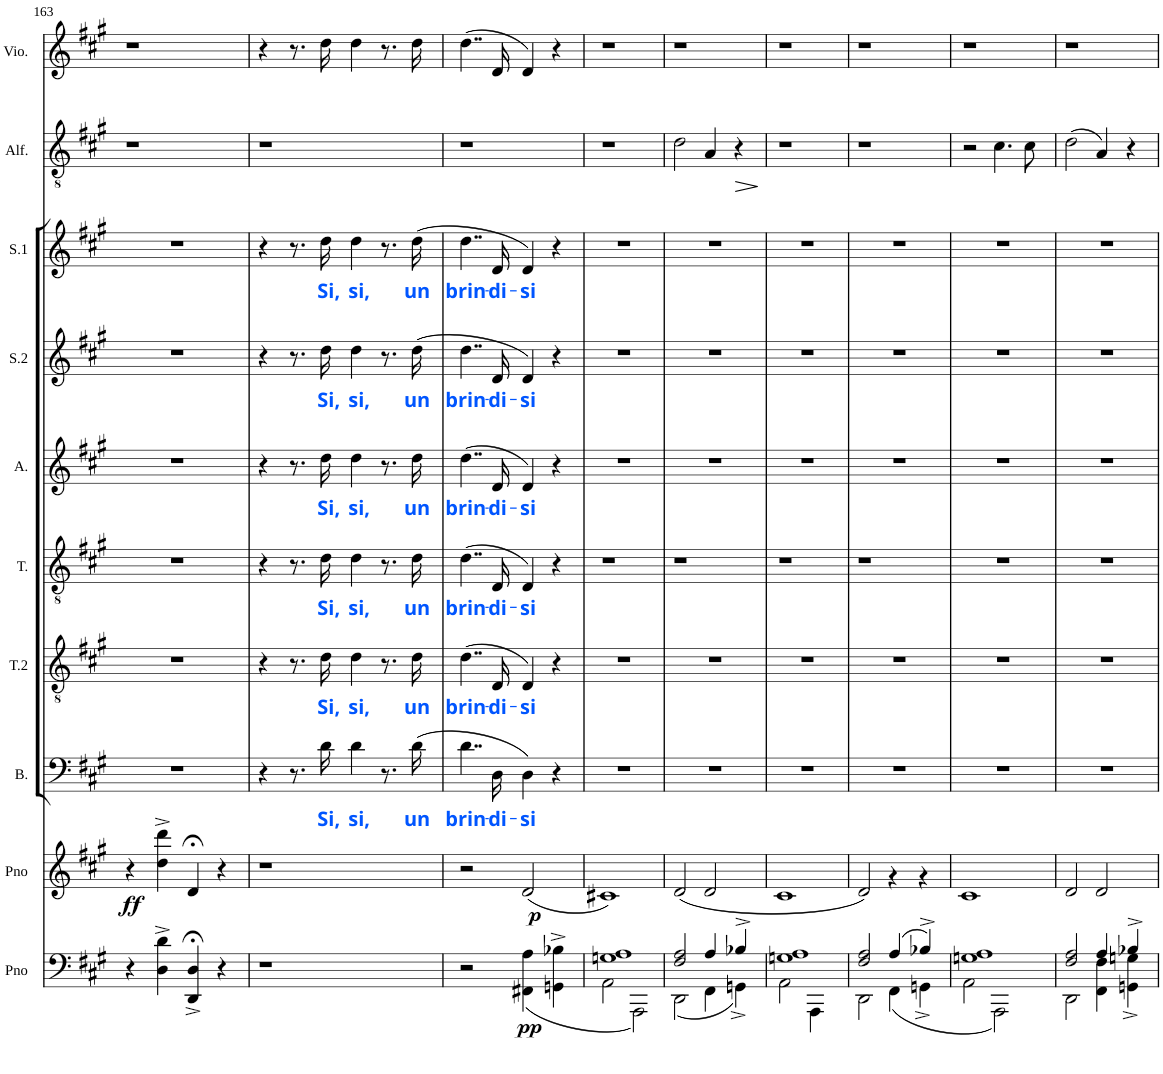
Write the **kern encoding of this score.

**kern	**dynam	**kern	**dynam	**kern	**text	**kern	**text	**kern	**text	**kern	**text	**kern	**text	**kern	**text	**kern	**dynam	**kern
*part10	*part10	*part9	*part9	*part8	*part8	*part7	*part7	*part6	*part6	*part5	*part5	*part4	*part4	*part3	*part3	*part2	*part2	*part1
*staff10	*staff10	*staff9	*staff9	*staff8	*staff8	*staff7	*staff7	*staff6	*staff6	*staff5	*staff5	*staff4	*staff4	*staff3	*staff3	*staff2	*staff2	*staff1
*I"Piano	*	*I"Piano	*	*I"Bass	*	*I"T.2	*	*I"T.1	*	*I"Alto	*	*I"S.2	*	*I"S.1	*	*I"Alfredo	*	*I"Violetta
*I'Pno	*	*I'Pno	*	*I'B.	*	*I'T.2	*	*I'T.	*	*I'A.	*	*I'S.2	*	*I'S.1	*	*I'Alf.	*	*I'Vio.
!!LO:PB:g=z
*clefF4	*	*clefG2	*	*clefF4	*	*clefGv2	*	*clefGv2	*	*clefG2	*	*clefG2	*	*clefG2	*	*clefGv2	*	*clefG2
*k[f#c#g#]	*	*k[f#c#g#]	*	*k[f#c#g#]	*	*k[f#c#g#]	*	*k[f#c#g#]	*	*k[f#c#g#]	*	*k[f#c#g#]	*	*k[f#c#g#]	*	*k[f#c#g#]	*	*k[f#c#g#]
*A:	*	*A:	*	*A:	*	*A:	*	*A:	*	*A:	*	*A:	*	*A:	*	*A:	*	*A:
*M4/4	*	*M4/4	*	*M4/4	*	*M4/4	*	*M4/4	*	*M4/4	*	*M4/4	*	*M4/4	*	*M4/4	*	*M4/4
*met(c)	*	*met(c)	*	*met(c)	*	*met(c)	*	*met(c)	*	*met(c)	*	*met(c)	*	*met(c)	*	*met(c)	*	*met(c)
=163	=163	=163	=163	=163	=163	=163	=163	=163	=163	=163	=163	=163	=163	=163	=163	=163	=163	=163
!	!	!	!LO:DY:b	!	!	!	!	!	!	!	!	!	!	!	!	!	!	!
4r	.	4r	ff	1r	.	1r	.	1r	.	1r	.	1r	.	1r	.	1r	.	1r
4D\^ 4d\^	.	4dd\^ 4ddd\^	.	.	.	.	.	.	.	.	.	.	.	.	.	.	.	.
4DD/;<^ 4D/;<^	.	4d;</	.	.	.	.	.	.	.	.	.	.	.	.	.	.	.	.
4r	.	4r	.	.	.	.	.	.	.	.	.	.	.	.	.	.	.	.
=164	=164	=164	=164	=164	=164	=164	=164	=164	=164	=164	=164	=164	=164	=164	=164	=164	=164	=164
1r	.	1r	.	4r	.	4r	.	4r	.	4r	.	4r	.	4r	.	1r	.	4r
.	.	.	.	8.r	.	8.r	.	8.r	.	8.r	.	8.r	.	8.r	.	.	.	8.r
!	!	!	!	!	!LO:LY:b:color=#0055FF	!	!LO:LY:b:color=#0055FF	!	!LO:LY:b:color=#0055FF	!	!LO:LY:b:color=#0055FF	!	!LO:LY:b:color=#0055FF	!	!LO:LY:b:color=#0055FF	!	!	!
.	.	.	.	16d\	Si,	16d\	Si,	16d\	Si,	16dd\	Si,	16dd\	Si,	16dd\	Si,	.	.	16dd\
!	!	!	!	!	!LO:LY:b:color=#0055FF	!	!LO:LY:b:color=#0055FF	!	!LO:LY:b:color=#0055FF	!	!LO:LY:b:color=#0055FF	!	!LO:LY:b:color=#0055FF	!	!LO:LY:b:color=#0055FF	!	!	!
.	.	.	.	4d\	si,	4d\	si,	4d\	si,	4dd\	si,	4dd\	si,	4dd\	si,	.	.	4dd\
.	.	.	.	8.r	.	8.r	.	8.r	.	8.r	.	8.r	.	8.r	.	.	.	8.r
!	!	!	!	!	!LO:LY:b:color=#0055FF	!	!LO:LY:b:color=#0055FF	!	!LO:LY:b:color=#0055FF	!	!LO:LY:b:color=#0055FF	!	!LO:LY:b:color=#0055FF	!	!LO:LY:b:color=#0055FF	!	!	!
.	.	.	.	(16d\	un	16d\	un	16d\	un	16dd\	un	(16dd\	un	(16dd\	un	.	.	16dd\
=165	=165	=165	=165	=165	=165	=165	=165	=165	=165	=165	=165	=165	=165	=165	=165	=165	=165	=165
!	!	!	!	!	!LO:LY:b:color=#0055FF	!	!LO:LY:b:color=#0055FF	!	!LO:LY:b:color=#0055FF	!	!LO:LY:b:color=#0055FF	!	!LO:LY:b:color=#0055FF	!	!LO:LY:b:color=#0055FF	!	!	!
2r	.	2r	.	4..d\	brin-	(4..d\	brin-	(4..d\	brin-	(4..dd\	brin-	4..dd\	brin-	4..dd\	brin-	1r	.	(4..dd\
!	!	!	!	!	!LO:LY:b:color=#0055FF	!	!LO:LY:b:color=#0055FF	!	!LO:LY:b:color=#0055FF	!	!LO:LY:b:color=#0055FF	!	!LO:LY:b:color=#0055FF	!	!LO:LY:b:color=#0055FF	!	!	!
.	.	.	.	16D\	-di-	16D/	-di-	16D/	-di-	16d/	-di-	16d/	-di-	16d/	-di-	.	.	16d/
!	!LO:DY:b	!	!LO:DY:b	!	!LO:LY:b:color=#0055FF	!	!LO:LY:b:color=#0055FF	!	!LO:LY:b:color=#0055FF	!	!LO:LY:b:color=#0055FF	!	!LO:LY:b:color=#0055FF	!	!LO:LY:b:color=#0055FF	!	!	!
(4FF#X\ 4A\	pp	(2d/	p	4D\)	-si	4D/)	-si	4D/)	-si	4d/)	-si	4d/)	-si	4d/)	-si	.	.	4d/)
4GGn\^ 4B-X\^	.	.	.	4r	.	4r	.	4r	.	4r	.	4r	.	4r	.	.	.	4r
=166	=166	=166	=166	=166	=166	=166	=166	=166	=166	=166	=166	=166	=166	=166	=166	=166	=166	=166
*^	*	*	*	*	*	*	*	*	*	*	*	*	*	*	*	*	*	*
1Gn 1A	2AA\	.	1c#X)	.	1r	.	1r	.	1r	.	1r	.	1r	.	1r	.	1r	.	1r
.	2AAA\)	.	.	.	.	.	.	.	.	.	.	.	.	.	.	.	.	.	.
=167	=167	=167	=167	=167	=167	=167	=167	=167	=167	=167	=167	=167	=167	=167	=167	=167	=167	=167	=167
2F#/ 2A/	(2DD\	.	(2d/	.	1r	.	1r	.	1r	.	1r	.	1r	.	1r	.	2d\	.	1r
4A/	4FF#\	.	2d/	.	.	.	.	.	.	.	.	.	.	.	.	.	4A/	.	.
!	!	!	!	!	!	!	!	!	!	!	!	!	!	!	!	!	!	!LO:HP:b	!
4B-X^/	4GGn^\)	.	.	.	.	.	.	.	.	.	.	.	.	.	.	.	4r	>	.
*v	*v	*	*	*	*	*	*	*	*	*	*	*	*	*	*	*	*	*	*
.	.	.	.	.	.	.	.	.	.	.	.	.	.	.	.	.	]	.
=168	=168	=168	=168	=168	=168	=168	=168	=168	=168	=168	=168	=168	=168	=168	=168	=168	=168	=168
*^	*	*	*	*	*	*	*	*	*	*	*	*	*	*	*	*	*	*
1Gn 1A	2AA\	.	1c#	.	1r	.	1r	.	1r	.	1r	.	1r	.	1r	.	1r	.	1r
.	4AAA\	.	.	.	.	.	.	.	.	.	.	.	.	.	.	.	.	.	.
.	4ryy	.	.	.	.	.	.	.	.	.	.	.	.	.	.	.	.	.	.
=169	=169	=169	=169	=169	=169	=169	=169	=169	=169	=169	=169	=169	=169	=169	=169	=169	=169	=169	=169
*	*	*	*^	*	*	*	*	*	*	*	*	*	*	*	*	*	*	*	*
2F#/ 2A/	2DD\	.	1ryy	2d/)	.	1r	.	1r	.	1r	.	1r	.	1r	.	1r	.	1r	.	1r
(4A/	(4FF#\	.	.	4r	.	.	.	.	.	.	.	.	.	.	.	.	.	.	.	.
4B-X^/)	4GGn^\	.	.	4r	.	.	.	.	.	.	.	.	.	.	.	.	.	.	.	.
*	*	*	*v	*v	*	*	*	*	*	*	*	*	*	*	*	*	*	*	*	*
=170	=170	=170	=170	=170	=170	=170	=170	=170	=170	=170	=170	=170	=170	=170	=170	=170	=170	=170	=170
1Gn 1A	2AA\	.	1c#	.	1r	.	1r	.	1r	.	1r	.	1r	.	1r	.	2r	.	1r
.	2AAA\)	.	.	.	.	.	.	.	.	.	.	.	.	.	.	.	4.c#\	.	.
.	.	.	.	.	.	.	.	.	.	.	.	.	.	.	.	.	8c#\	.	.
=171	=171	=171	=171	=171	=171	=171	=171	=171	=171	=171	=171	=171	=171	=171	=171	=171	=171	=171	=171
2F#/ 2A/	2DD\	.	2d/	.	1r	.	1r	.	1r	.	1r	.	1r	.	1r	.	(2d\	.	1r
4A/	4FF#\ 4F#\	.	2d/	.	.	.	.	.	.	.	.	.	.	.	.	.	4A/)	.	.
4B-X^/	4GGn\^ 4Gn\^	.	.	.	.	.	.	.	.	.	.	.	.	.	.	.	4r	.	.
*v	*v	*	*	*	*	*	*	*	*	*	*	*	*	*	*	*	*	*	*
=	=	=	=	=	=	=	=	=	=	=	=	=	=	=	=	=	=	=
*-	*-	*-	*-	*-	*-	*-	*-	*-	*-	*-	*-	*-	*-	*-	*-	*-	*-	*-
